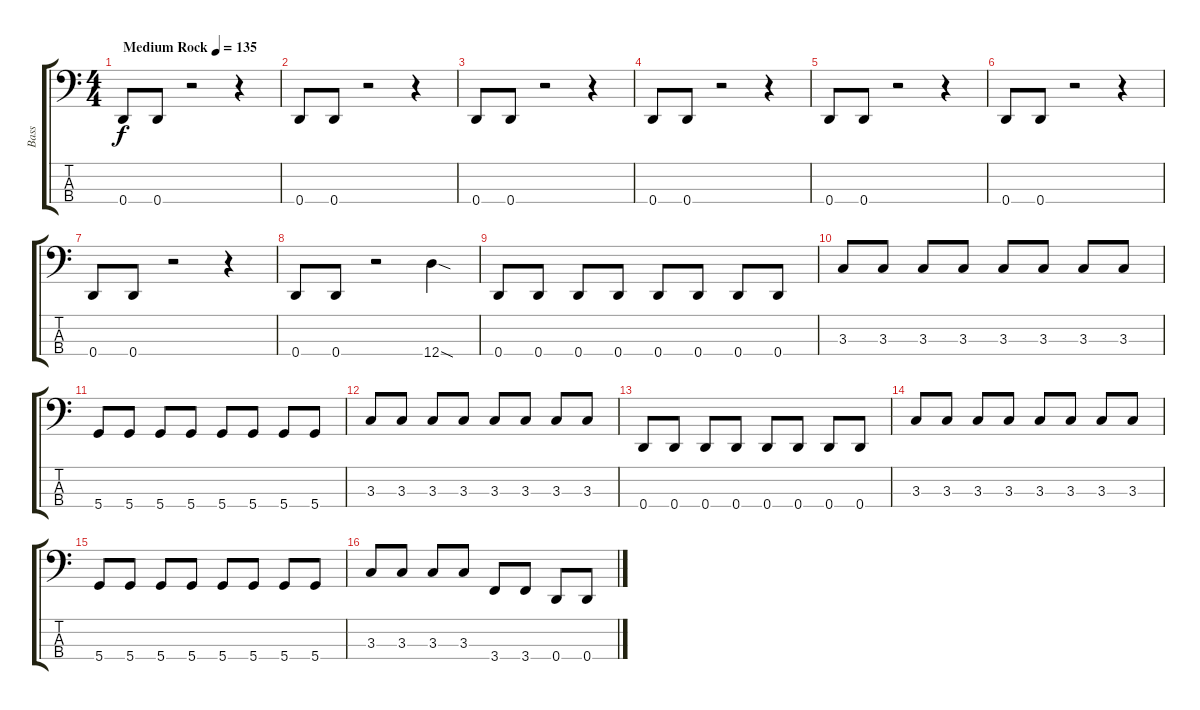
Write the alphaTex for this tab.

\track ("Bass" "Bass") {instrument electricbasspick}
\staff {score tabs}
\tuning (G2 D2 A1 D1) {hide}
\ts (4 4)
\tempo (135 "Medium Rock")
\clef f4
\ks c
0.4.8{dy f instrument electricbasspick} 0.4.8 r.2 r.4 |
0.4.8 0.4.8 r.2 r.4 |
0.4.8 0.4.8 r.2 r.4 |
0.4.8 0.4.8 r.2 r.4 |
0.4.8 0.4.8 r.2 r.4 |
0.4.8 0.4.8 r.2 r.4 |
0.4.8 0.4.8 r.2 r.4 |
0.4.8 0.4.8 r.2 12.4{sod}.4 |
0.4.8 0.4.8 0.4.8 0.4.8 0.4.8 0.4.8 0.4.8 0.4.8 |
3.3.8 3.3.8 3.3.8 3.3.8 3.3.8 3.3.8 3.3.8 3.3.8 |
5.4.8 5.4.8 5.4.8 5.4.8 5.4.8 5.4.8 5.4.8 5.4.8 |
3.3.8 3.3.8 3.3.8 3.3.8 3.3.8 3.3.8 3.3.8 3.3.8 |
0.4.8 0.4.8 0.4.8 0.4.8 0.4.8 0.4.8 0.4.8 0.4.8 |
3.3.8 3.3.8 3.3.8 3.3.8 3.3.8 3.3.8 3.3.8 3.3.8 |
5.4.8 5.4.8 5.4.8 5.4.8 5.4.8 5.4.8 5.4.8 5.4.8 |
3.3.8 3.3.8 3.3.8 3.3.8 3.4.8 3.4.8 0.4.8 0.4.8
